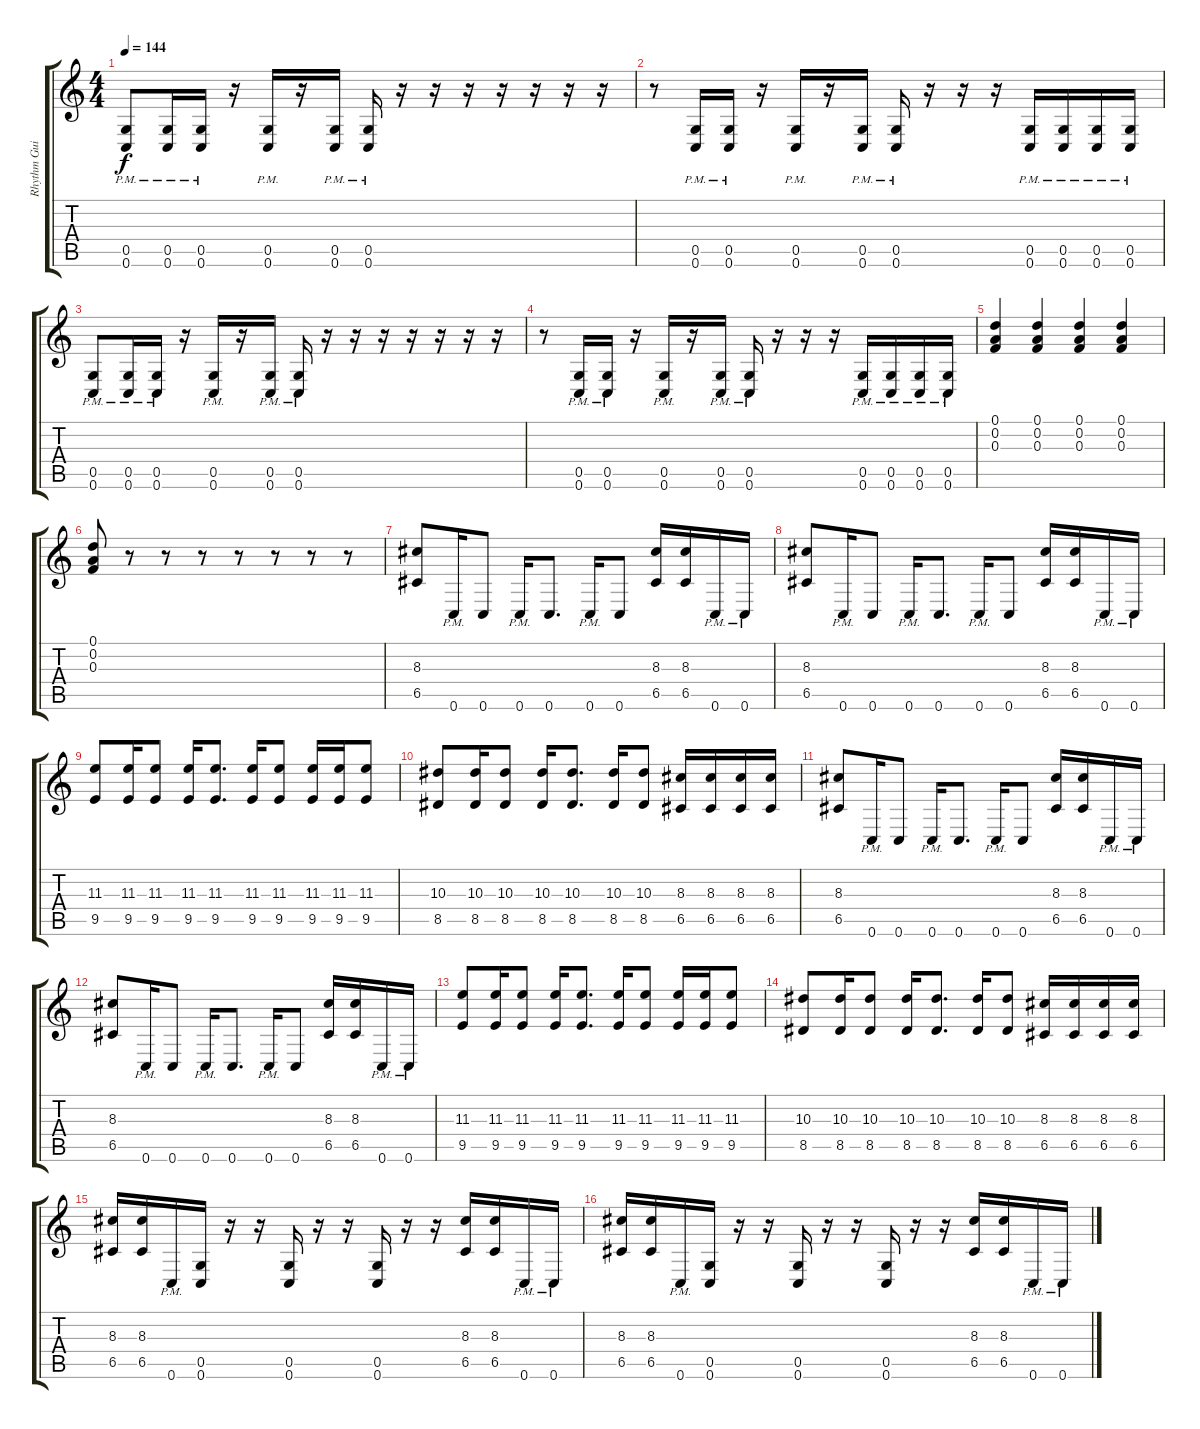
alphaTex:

\track ("Rhythm Guitar 1" "Rhythm Gui") {instrument distortionguitar}
\staff {score tabs}
\tuning (D4 A3 F3 C3 G2 C2) {hide}
\ts (4 4)
\tempo 144
\clef g2
\ks c
(0.5{pm} 0.6{pm}).8{dy f} (0.5{pm} 0.6{pm}).16 (0.5{pm} 0.6{pm}).16 r.16 (0.5{pm} 0.6{pm}).16 r.16 (0.5{pm} 0.6{pm}).16 (0.5{pm} 0.6{pm}).16 r.16 r.16 r.16 r.16 r.16 r.16 r.16 |
r.8 (0.5{pm} 0.6{pm}).16 (0.5{pm} 0.6{pm}).16 r.16 (0.5{pm} 0.6{pm}).16 r.16 (0.5{pm} 0.6{pm}).16 (0.5{pm} 0.6{pm}).16 r.16 r.16 r.16 (0.5{pm} 0.6{pm}).16 (0.5{pm} 0.6{pm}).16 (0.5{pm} 0.6{pm}).16 (0.5{pm} 0.6{pm}).16 |
(0.5{pm} 0.6{pm}).8 (0.5{pm} 0.6{pm}).16 (0.5{pm} 0.6{pm}).16 r.16 (0.5{pm} 0.6{pm}).16 r.16 (0.5{pm} 0.6{pm}).16 (0.5{pm} 0.6{pm}).16 r.16 r.16 r.16 r.16 r.16 r.16 r.16 |
r.8 (0.5{pm} 0.6{pm}).16 (0.5{pm} 0.6{pm}).16 r.16 (0.5{pm} 0.6{pm}).16 r.16 (0.5{pm} 0.6{pm}).16 (0.5{pm} 0.6{pm}).16 r.16 r.16 r.16 (0.5{pm} 0.6{pm}).16 (0.5{pm} 0.6{pm}).16 (0.5{pm} 0.6{pm}).16 (0.5{pm} 0.6{pm}).16 |
(0.1 0.2 0.3).4 (0.1 0.2 0.3).4 (0.1 0.2 0.3).4 (0.1 0.2 0.3).4 |
(0.1 0.2 0.3).8 r.8 r.8 r.8 r.8 r.8 r.8 r.8 |
(8.3 6.5).8 0.6{pm}.16 0.6.8 0.6{pm}.16 0.6.8{d} 0.6{pm}.16 0.6.8 (8.3 6.5).16 (8.3 6.5).16 0.6{pm}.16 0.6{pm}.16 |
(8.3 6.5).8 0.6{pm}.16 0.6.8 0.6{pm}.16 0.6.8{d} 0.6{pm}.16 0.6.8 (8.3 6.5).16 (8.3 6.5).16 0.6{pm}.16 0.6{pm}.16 |
(11.3 9.5).8 (11.3 9.5).16 (11.3 9.5).8 (11.3 9.5).16 (11.3 9.5).8{d} (11.3 9.5).16 (11.3 9.5).8 (11.3 9.5).16 (11.3 9.5).16 (11.3 9.5).8 |
(10.3 8.5).8 (10.3 8.5).16 (10.3 8.5).8 (10.3 8.5).16 (10.3 8.5).8{d} (10.3 8.5).16 (10.3 8.5).8 (8.3 6.5).16 (8.3 6.5).16 (8.3 6.5).16 (8.3 6.5).16 |
(8.3 6.5).8 0.6{pm}.16 0.6.8 0.6{pm}.16 0.6.8{d} 0.6{pm}.16 0.6.8 (8.3 6.5).16 (8.3 6.5).16 0.6{pm}.16 0.6{pm}.16 |
(8.3 6.5).8 0.6{pm}.16 0.6.8 0.6{pm}.16 0.6.8{d} 0.6{pm}.16 0.6.8 (8.3 6.5).16 (8.3 6.5).16 0.6{pm}.16 0.6{pm}.16 |
(11.3 9.5).8 (11.3 9.5).16 (11.3 9.5).8 (11.3 9.5).16 (11.3 9.5).8{d} (11.3 9.5).16 (11.3 9.5).8 (11.3 9.5).16 (11.3 9.5).16 (11.3 9.5).8 |
(10.3 8.5).8 (10.3 8.5).16 (10.3 8.5).8 (10.3 8.5).16 (10.3 8.5).8{d} (10.3 8.5).16 (10.3 8.5).8 (8.3 6.5).16 (8.3 6.5).16 (8.3 6.5).16 (8.3 6.5).16 |
(8.3 6.5).16 (8.3 6.5).16 0.6{pm}.16 (0.5 0.6).16 r.16 r.16 (0.5 0.6).16 r.16 r.16 (0.5 0.6).16 r.16 r.16 (8.3 6.5).16 (8.3 6.5).16 0.6{pm}.16 0.6{pm}.16 |
(8.3 6.5).16 (8.3 6.5).16 0.6{pm}.16 (0.5 0.6).16 r.16 r.16 (0.5 0.6).16 r.16 r.16 (0.5 0.6).16 r.16 r.16 (8.3 6.5).16 (8.3 6.5).16 0.6{pm}.16 0.6{pm}.16
